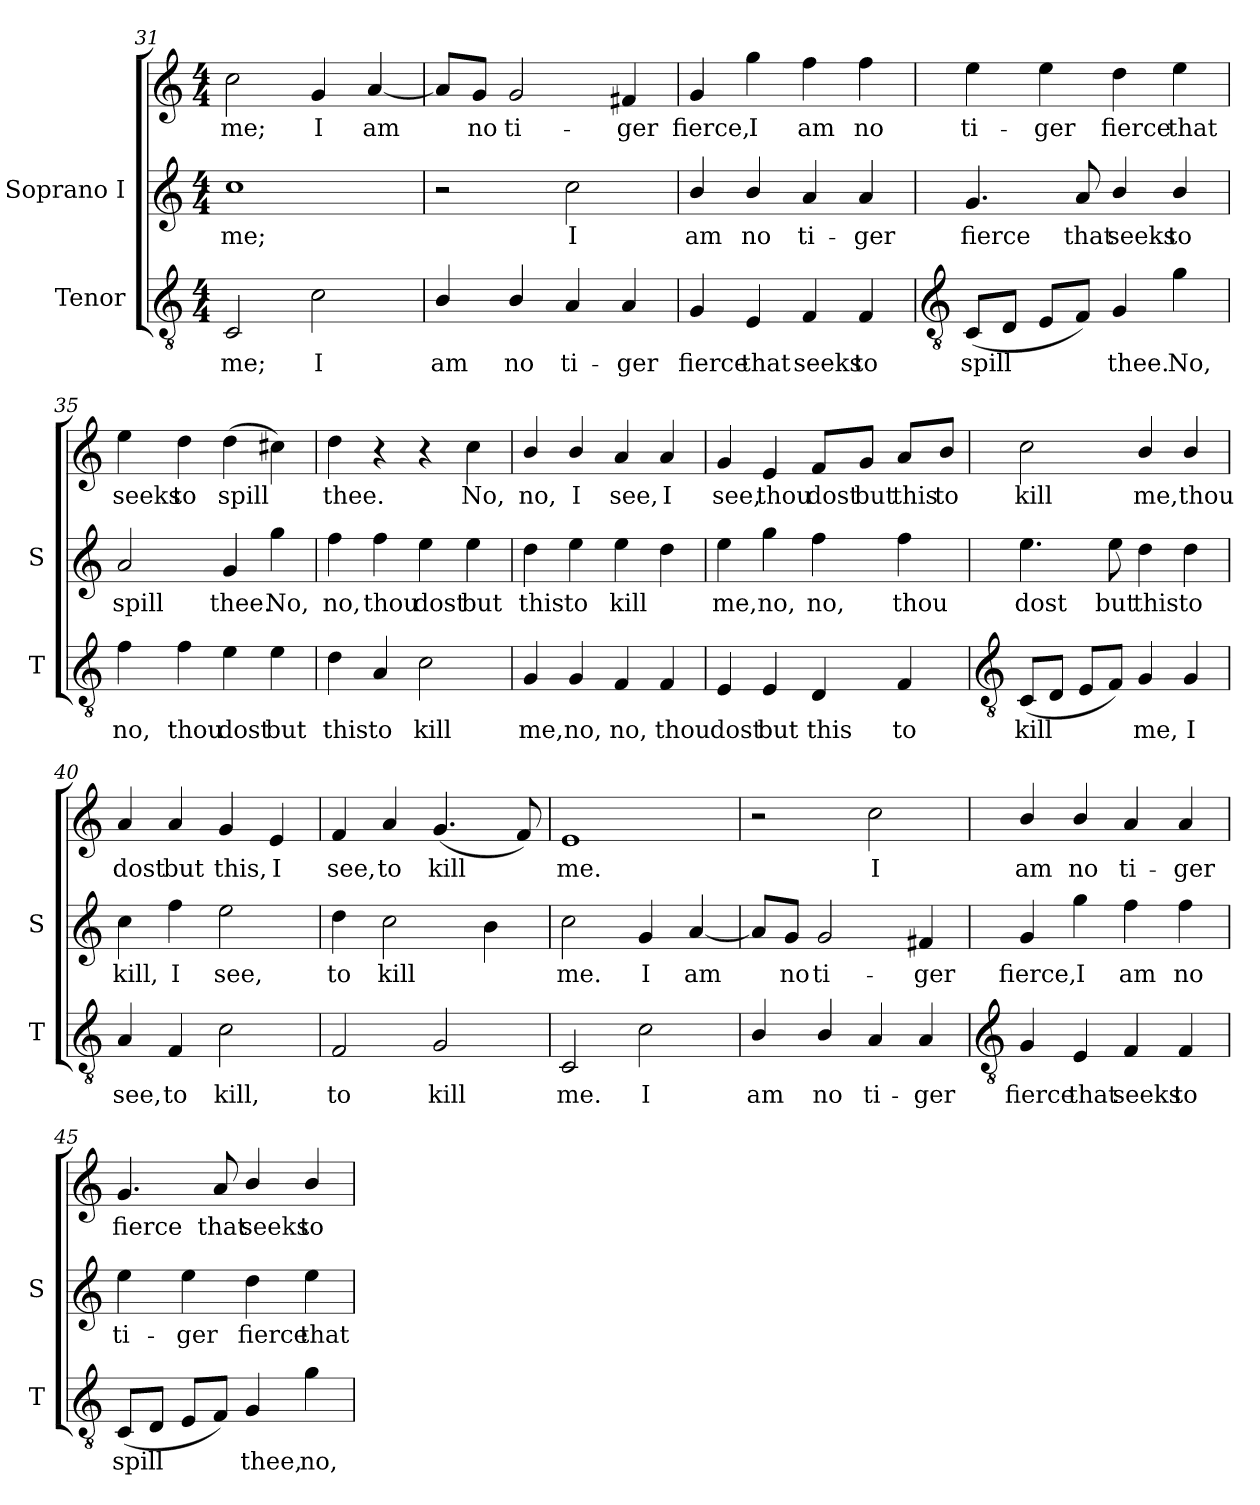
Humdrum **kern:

**kern	**text	**kern	**text	**kern	**text
*part2	*part2	*part1	*part1	*part1	*part1
*staff3	*staff3	*staff2	*staff2	*staff1	*staff1
*I"Tenor	*	*I"Soprano I	*	*	*
*I'T	*	*I'S	*	*	*
*clefGv2	*	*clefG2	*	*clefG2	*
*k[]	*	*k[]	*	*k[]	*
*C:	*	*C:	*	*C:	*
*M4/4	*	*M4/4	*	*M4/4	*
=31	=31	=31	=31	=31	=31
!	!LO:LY:b	!	!LO:LY:b	!	!LO:LY:b
2C	me;	1cc	me;	2cc	me;
!	!LO:LY:b	!	!	!	!LO:LY:b
2c	I	.	.	4g	I
!	!	!	!	!	!LO:LY:b
.	.	.	.	[4a	am
=32	=32	=32	=32	=32	=32
!	!LO:LY:b	!	!	!	!
4B/	am	2r	.	8a/L]	.
!	!	!	!	!	!LO:LY:b
.	.	.	.	8g/J	no
!	!LO:LY:b	!	!	!	!LO:LY:b
4B/	no	.	.	2g	ti-
!	!LO:LY:b	!	!LO:LY:b	!	!
4A	ti-	2cc	I	.	.
!	!LO:LY:b	!	!	!	!LO:LY:b
4A	-ger	.	.	4f#X	-ger
=33	=33	=33	=33	=33	=33
!	!LO:LY:b	!	!LO:LY:b	!	!LO:LY:b
4G	fierce	4b/	am	4g	fierce,
!	!LO:LY:b	!	!LO:LY:b	!	!LO:LY:b
4E	that	4b/	no	4gg	I
!	!LO:LY:b	!	!LO:LY:b	!	!LO:LY:b
4F	seeks	4a	ti-	4ff	am
!	!LO:LY:b	!	!LO:LY:b	!	!LO:LY:b
4F	to	4a	-ger	4ff	no
!!LO:LB:g=z
=34	=34	=34	=34	=34	=34
*clefGv2	*	*	*	*	*
!	!LO:LY:b	!	!LO:LY:b	!	!LO:LY:b
(<8CL	spill	4.g	fierce	4ee	ti-
8DJ	.	.	.	.	.
!	!	!	!	!	!LO:LY:b
8EL	.	.	.	4ee	-ger
!	!	!	!LO:LY:b	!	!
8FJ)	.	8a	that	.	.
!	!LO:LY:b	!	!LO:LY:b	!	!LO:LY:b
4G	thee.	4b/	seeks	4dd	fierce
!	!LO:LY:b	!	!LO:LY:b	!	!LO:LY:b
4g	No,	4b/	to	4ee	that
=35	=35	=35	=35	=35	=35
!	!LO:LY:b	!	!LO:LY:b	!	!LO:LY:b
4f	no,	2a	spill	4ee	seeks
!	!LO:LY:b	!	!	!	!LO:LY:b
4f	thou	.	.	4dd	to
!	!LO:LY:b	!	!LO:LY:b	!	!LO:LY:b
4e	dost	4g	thee.	(>4dd	spill
!	!LO:LY:b	!	!LO:LY:b	!	!
4e	but	4gg	No,	4cc#X)	.
=36	=36	=36	=36	=36	=36
!	!LO:LY:b	!	!LO:LY:b	!	!LO:LY:b
4d	this	4ff	no,	4dd	thee.
!	!LO:LY:b	!	!LO:LY:b	!	!
4A	to	4ff	thou	4r	.
!	!LO:LY:b	!	!LO:LY:b	!	!
2c	kill	4ee	dost	4r	.
!	!	!	!LO:LY:b	!	!LO:LY:b
.	.	4ee	but	4cc	No,
=37	=37	=37	=37	=37	=37
!	!LO:LY:b	!	!LO:LY:b	!	!LO:LY:b
4G	me,	4dd	this	4b/	no,
!	!LO:LY:b	!	!LO:LY:b	!	!LO:LY:b
4G	no,	4ee	to	4b/	I
!	!LO:LY:b	!	!LO:LY:b	!	!LO:LY:b
4F	no,	4ee	kill	4a	see,
!	!LO:LY:b	!	!	!	!LO:LY:b
4F	thou	4dd	.	4a	I
=38	=38	=38	=38	=38	=38
!	!LO:LY:b	!	!LO:LY:b	!	!LO:LY:b
4E	dost	4ee	me,	4g	see,
!	!LO:LY:b	!	!LO:LY:b	!	!LO:LY:b
4E	but	4gg	no,	4e	thou
!	!LO:LY:b	!	!LO:LY:b	!	!LO:LY:b
4D	this	4ff	no,	8f/L	dost
!	!	!	!	!	!LO:LY:b
.	.	.	.	8g/J	but
!	!LO:LY:b	!	!LO:LY:b	!	!LO:LY:b
4F	to	4ff	thou	8a/L	this
!	!	!	!	!	!LO:LY:b
.	.	.	.	8b/J	to
!!LO:LB:g=z
=39	=39	=39	=39	=39	=39
*clefGv2	*	*	*	*	*
!	!LO:LY:b	!	!LO:LY:b	!	!LO:LY:b
(<8CL	kill	4.ee	dost	2cc	kill
8DJ	.	.	.	.	.
8EL	.	.	.	.	.
!	!	!	!LO:LY:b	!	!
8FJ)	.	8ee	but	.	.
!	!LO:LY:b	!	!LO:LY:b	!	!LO:LY:b
4G	me,	4dd	this	4b/	me,
!	!LO:LY:b	!	!LO:LY:b	!	!LO:LY:b
4G	I	4dd	to	4b/	thou
=40	=40	=40	=40	=40	=40
!	!LO:LY:b	!	!LO:LY:b	!	!LO:LY:b
4A	see,	4cc	kill,	4a	dost
!	!LO:LY:b	!	!LO:LY:b	!	!LO:LY:b
4F	to	4ff	I	4a	but
!	!LO:LY:b	!	!LO:LY:b	!	!LO:LY:b
2c	kill,	2ee	see,	4g	this,
!	!	!	!	!	!LO:LY:b
.	.	.	.	4e	I
=41	=41	=41	=41	=41	=41
!	!LO:LY:b	!	!LO:LY:b	!	!LO:LY:b
2F	to	4dd	to	4f	see,
!	!	!	!LO:LY:b	!	!LO:LY:b
.	.	2cc	kill	4a	to
!	!LO:LY:b	!	!	!	!LO:LY:b
2G	kill	.	.	(<4.g	kill
.	.	4b	.	.	.
.	.	.	.	8f)	.
=42	=42	=42	=42	=42	=42
!	!LO:LY:b	!	!LO:LY:b	!	!LO:LY:b
2C	me.	2cc	me.	1e	me.
!	!LO:LY:b	!	!LO:LY:b	!	!
2c	I	4g	I	.	.
!	!	!	!LO:LY:b	!	!
.	.	[4a	am	.	.
=43	=43	=43	=43	=43	=43
!	!LO:LY:b	!	!	!	!
4B/	am	8a/L]	.	2r	.
!	!	!	!LO:LY:b	!	!
.	.	8g/J	no	.	.
!	!LO:LY:b	!	!LO:LY:b	!	!
4B/	no	2g	ti-	.	.
!	!LO:LY:b	!	!	!	!LO:LY:b
4A	ti-	.	.	2cc	I
!	!LO:LY:b	!	!LO:LY:b	!	!
4A	-ger	4f#X	-ger	.	.
!!LO:LB:g=z
=44	=44	=44	=44	=44	=44
*clefGv2	*	*	*	*	*
!	!LO:LY:b	!	!LO:LY:b	!	!LO:LY:b
4G	fierce	4g	fierce,	4b/	am
!	!LO:LY:b	!	!LO:LY:b	!	!LO:LY:b
4E	that	4gg	I	4b/	no
!	!LO:LY:b	!	!LO:LY:b	!	!LO:LY:b
4F	seeks	4ff	am	4a	ti-
!	!LO:LY:b	!	!LO:LY:b	!	!LO:LY:b
4F	to	4ff	no	4a	-ger
=45	=45	=45	=45	=45	=45
!	!LO:LY:b	!	!LO:LY:b	!	!LO:LY:b
(<8CL	spill	4ee	ti-	4.g	fierce
8DJ	.	.	.	.	.
!	!	!	!LO:LY:b	!	!
8EL	.	4ee	-ger	.	.
!	!	!	!	!	!LO:LY:b
8FJ)	.	.	.	8a	that
!	!LO:LY:b	!	!LO:LY:b	!	!LO:LY:b
4G	thee,	4dd	fierce	4b/	seeks
!	!LO:LY:b	!	!LO:LY:b	!	!LO:LY:b
4g	no,	4ee	that	4b/	to
=	=	=	=	=	=
*-	*-	*-	*-	*-	*-
